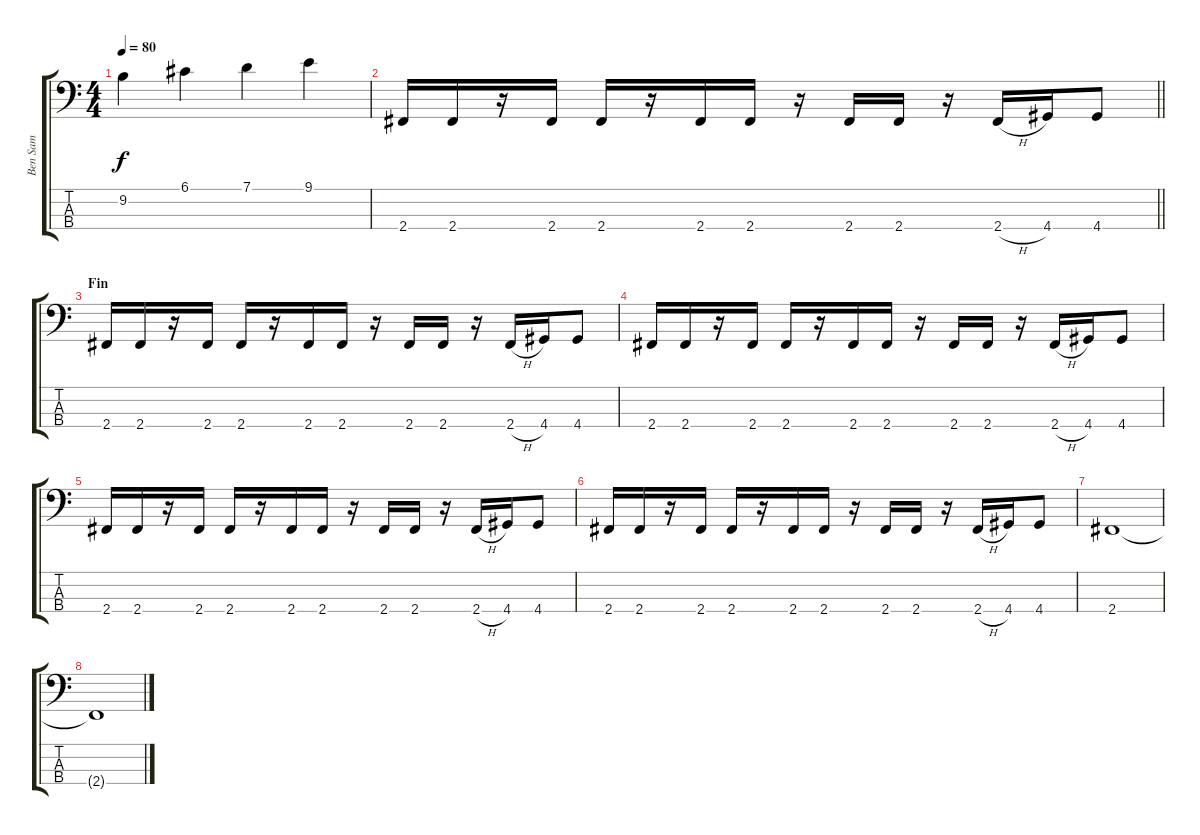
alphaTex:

\track ("Ben Sam" "Ben Sam") {instrument electricbassfinger}
\staff {score tabs}
\tuning (G2 D2 A1 E1) {hide}
\ts (4 4)
\tempo 80
\clef f4
\ks c
9.2.4{dy f} 6.1.4 7.1.4 9.1.4 |
\barLineRight lightlight
2.4.16 2.4.16 r.16 2.4.16 2.4.16 r.16 2.4.16 2.4.16 r.16 2.4.16 2.4.16 r.16 2.4{h}.16 4.4.16 4.4.8 |
\section ("" "Fin")
2.4.16 2.4.16 r.16 2.4.16 2.4.16 r.16 2.4.16 2.4.16 r.16 2.4.16 2.4.16 r.16 2.4{h}.16 4.4.16 4.4.8 |
2.4.16 2.4.16 r.16 2.4.16 2.4.16 r.16 2.4.16 2.4.16 r.16 2.4.16 2.4.16 r.16 2.4{h}.16 4.4.16 4.4.8 |
2.4.16 2.4.16 r.16 2.4.16 2.4.16 r.16 2.4.16 2.4.16 r.16 2.4.16 2.4.16 r.16 2.4{h}.16 4.4.16 4.4.8 |
2.4.16 2.4.16 r.16 2.4.16 2.4.16 r.16 2.4.16 2.4.16 r.16 2.4.16 2.4.16 r.16 2.4{h}.16 4.4.16 4.4.8 |
2.4.1 |
2.4{t}.1
